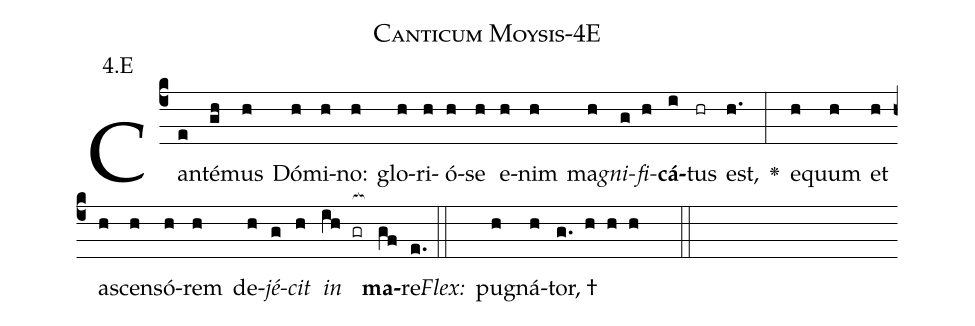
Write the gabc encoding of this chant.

name: Canticum Moysis-4E;
annotation: 4.E;
%%
(c4)Can(e)té(gh)mus(h) Dó(h)mi(h)no:(h) glo(h)ri(h)ó(h)se(h) e(h)nim(h) ma(h)<i>gni</i>(g)<i>fi</i>(h)<b>cá</b>(i)tus(hr) est,(h.) <v>\greheightstar</v>(:) e(h)quum(h) et(h) a(h)scen(h)só(h)rem(h) de(h)<i>jé</i>(g)<i>cit</i>(h) <i>in</i>(ih gr[ocb:1{]) <b>ma</b>(gf[ocb:0}])re.(e.) (::)
<i>Flex:</i>()  pu(h)gná(h)tor, †(g. h h h  ::)

%E(h) u(g) o(h) u(ih) a(gf) e.(e.) (::)
